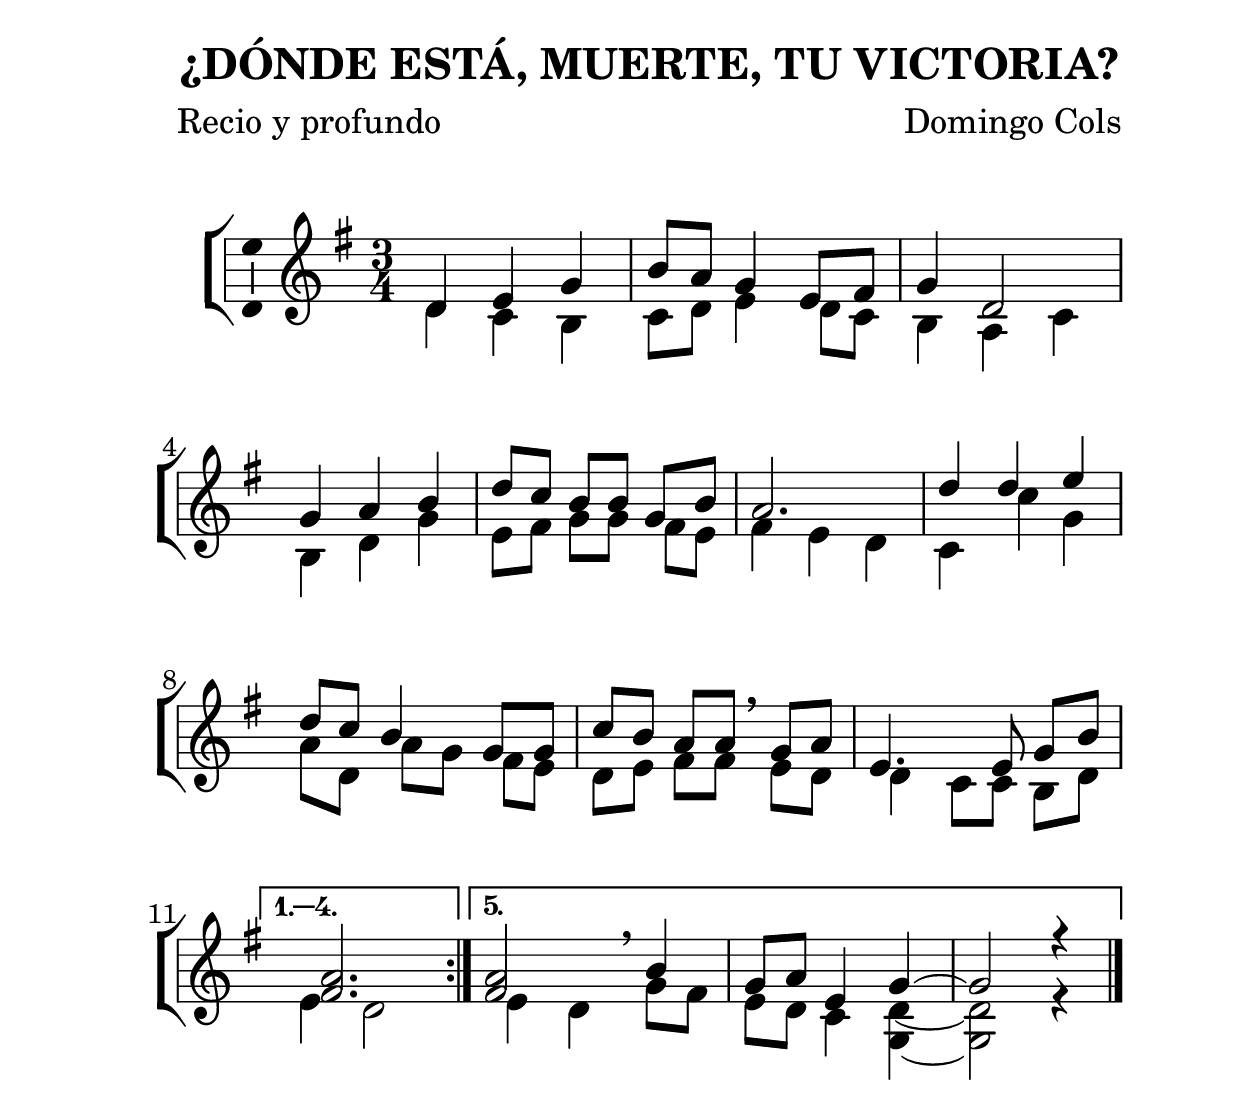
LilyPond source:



%versión de lilypond para la que se ha escrito esta partitura:
\version "2.16.0"

	%Tamaño papel
	#(set-default-paper-size "a4")
	%Tamaño partitura
	#(set-global-staff-size 30)
	%No responde al pulsar sobre una nota
	#(ly:set-option 'point-and-click #f)

%parámetros del encabezamiento:
\header {
	%title = "¿DÓNDE ESTÁ, MUERTE, TU VICTORIA?"
	title = \markup{\fontsize #-2 "¿DÓNDE ESTÁ, MUERTE, TU VICTORIA?"}
	subtitle = ""
	composer = "Domingo Cols"
	poet = "Recio y profundo"
	meter = ""
	arranger = ""
%	tagline="Monasterio de la Madre de Dios. Buenafuente del Sistal."
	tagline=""
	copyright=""
	tiempo = ""
	usos = ""
	letra = "¿Dónde está, muerte, tu victoria? ¿Dónde está, muerte, tu aguijón? Todo es destello de su gloria, clara luz, resurrección. Fiesta es la lucha terminada, vida es la muerte del Señor, día la noche engalanada, gloria eterna de su amor. Fuente perenne de la vida, luz siempre viva de su don, Cristo es ya vida siempre unida a toda vida en aflicción. Cuando la noche se avecina, noche del hombre y su ilusión, Cristo es ya luz que lo ilumina, sol de su vida y corazón. Demos al Padre la alabanza, por Jesucristo, Hijo y Señor, dénos su Espíritu, esperanza viva y eterna de su amor. Amén."
	}

%parámetros asociados al papel:
\paper  {
	oddHeaderMarkup = \markup {\fill-line { \on-the-fly #not-first-page \fromproperty #'header:title \on-the-fly #not-first-page \fromproperty #'header:composer }}
	evenHeaderMarkup = \markup {\fill-line { \fromproperty #'header:composer \fromproperty #'header:title }}
	#(set-paper-size "a4")
	print-page-number = ##f
	first-page-number = 1
	print-first-page-number = ##f
%	head-separation = 3.0 \cm
	top-margin = 2.0 \cm
	bottom-margin = 0.0\cm
%%%	bottom-margin = -2.0\cm
	left-margin = 3.0 \cm
	line-width = 16.0 \cm
	indent = 8\mm
	interscoreline = 2.\mm
	between-system-space = 15\mm
%	para que las partituras no llenen la hoja:
	ragged-bottom = ##t
%	idem para la última hoja:
	ragged-last-bottom = ##f
%	para que las partituras llenen el ancho del papel:
	ragged-last = ##f
	after-title-space = 2.5 \cm
%page-count=1
%system-count=4

	%Flexible Vertical Spacing
%	markup-markup-spacing =
%	#'((basic-distance . 15) (minimum-distance . 15) (padding . 3))
	markup-system-spacing =
	#'((basic-distance . 15) (minimum-distance . 15) (padding . 3))
	system-system-spacing =
	#'((basic-distance . 15) (minimum-distance . 15) (padding . 3))
	score-system-spacing =
	#'((basic-distance . 15) (minimum-distance . 15) (padding . 5))
%	top-system-spacing = % header
%	#'((basic-distance . 8) (minimum-distance . 0) (padding . 0))
%	top-markup-spacing =
%	#'((basic-distance . 20) (minimum-distance . 20) (padding . 0))
	last-bottom-spacing = % footer
	#'((basic-distance . 5) (minimum-distance . 5) (padding . 0))
%	score-markup-spacing =
%	#'((basic-distance . 16) (minimum-distance . 13) (padding . 0))

	}


%para incluir divisiones gregorianas
%\include "gregorian.ly"
%Ojo. Incluir este fichero implica desactivar la sentencia ragged-last = ##f
%Es decir, deja de justificar las partituras a la derecha


%parámetros que afectan a toda la partitura:
global =  {
	%clave de sol (G):
	\clef G
	%armadura:
%%%	\transpose a b
	\key g \major
	\tempo 4=75
	\set Score.tempoHideNote = ##t
	}


melodia =
%%%	\transpose a b
{
	\relative c' {
\time 3/4

<<
{
\voiceOne
\stemUp

\repeat volta 5 {
d4 e g
b8 a g4 e8 fis
g4 d2
g4 a b
d8 c b b g b
a2.
d4 d e
d8 c b4 g8 g
c8 b a a \breathe g a
e4. e8 g b
}

\alternative {
{
<a fis>2.
}
{
<a fis>2 \breathe b4
g8 a e4 g~
g2 r4
}
}

}
\new Voice=voicetwo {
\voiceTwo
\stemDown

\repeat volta 5 {
d4 c b
c8 d e4 d8 c
b4 a c
b4 d g
e8 fis g g fis e
fis4 e d
c4 c' g
a8 d, a' g fis e
d8 e fis fis \breathe e d
d4 c8 c b d
}

\alternative {
{
e4 d2
}
{

e4 d g8 fis
<<
{
s2 d4~
d2 r4
}
{
e8 d c4 g~
g2 r4
}
>>

}
}

}
>>

\bar "|."
}
}


texto = \lyricmode {
\set stanza =#"1. " ¿Dón -- de~es -- tá, muer -- _ te, tu vic -- to -- ria? __ _
¿Dón -- de~es -- tá, muer -- _ te, __ _ tu~a -- gui -- jón? __ _ _
To -- do~es des -- te -- _ llo __ _ de su glo -- _ ria, __ _
cla -- ra luz, __ _ re -- su -- rrec -- ción. __ _
	}

textodos = \lyricmode {
\set stanza =#"2. " Fies -- ta~es la lu -- _ cha ter -- mi -- na -- da, __ _
vi -- da~es la muer -- _ te __ _ del Se -- ñor, __ _ _
dí -- a la no -- _ che~en -- _ ga -- la -- na -- _ da, __ _
glo -- ria~e -- ter -- _ na de su~a -- mor. __ _
	}

textotres = \lyricmode {
\set stanza =#"3. " Fuen -- te pe -- ren -- _ ne de la vi -- da, __ _
luz siem -- pre vi -- _ va __ _ de su don, __ _ _
Cris -- to~es ya vi -- _ da __ _ siem -- pre~u -- ni -- _ da __ _
a to -- da vi -- da~en a -- flic -- ción. __ _
	}

textocuatro = \lyricmode {
\set stanza =#"4. " Cuan -- do la no -- _ che se~a -- ve -- ci -- na, __ _
no -- che del hom -- _ bre~y __ _ su~i -- lu -- sión, __ _ _
Cris -- to~es ya luz __ _ que __ _ lo~i -- lu -- mi -- _ na, __ _
sol de su vi -- da~y co -- ra -- zón. __ _
	}

textocinco = \lyricmode {
\set stanza =#"5. " De -- mos al Pa -- _ dre la~a -- la -- ban -- za, __ _
por Je -- su -- cris -- _ to, Hi -- jo~y Se -- ñor, __ _ _
dé -- nos su~Es -- pí -- ri -- tu, __ _ es -- pe -- ran -- _ za __ _
vi -- va~y~e -- ter -- _ na de su~a- \skip1 \skip1
-mor. __ _
A -- _ _ _ _ mén. __
	}


vozStaff = \context Voice = vozStaff
\with {\consists "Ambitus_engraver"}
<<
	\set Staff.instrumentName = ""
	\set Staff.shortInstrumentName = ""
	\set Staff.midiInstrument = #"acoustic grand"
	\set Staff.midiMinimumVolume = #0.7
	\set Staff.midiMaximumVolume = #0.9
	\global
	\melodia
	>>


textoStaff = \context Lyrics = textoStaff <<
%	\set vocalName =#"1. "
	\set shortVocalName =#"1. "
	\lyricsto voicetwo \texto
	>>

textodosStaff = \context Lyrics = textodosStaff <<
%	\set vocalName =#"2. "
	\set shortVocalName =#"2. "
	\lyricsto voicetwo \textodos
	>>

textotresStaff = \context Lyrics = textotresStaff <<
%	\set vocalName =#"3. "
	\set shortVocalName =#"3. "
	\lyricsto voicetwo \textotres
	>>

textocuatroStaff = \context Lyrics = textocuatroStaff <<
%	\set vocalName =#"4. "
	\set shortVocalName =#"4. "
	\lyricsto voicetwo \textocuatro
	>>

textocincoStaff = \context Lyrics = textocincoStaff <<
%	\set vocalName =#"5. "
	\set shortVocalName =#"5. "
	\lyricsto voicetwo \textocinco
	>>


\book {
	\score {
		\context ChoirStaff {
			\override StaffGroup.SystemStartBracket #'collapse-height = #1
			\override Score.SystemStartBar #'collapse-height = #1
\overrideTimeSignatureSettings
3/4          % timeSignatureFraction
1/4          % baseMomentFraction
#'(1 1 1)    % beatStructure
#'()         % beamExceptions
			<<
			\vozStaff
			\textoStaff
			\textodosStaff
			\textotresStaff
			\textocuatroStaff
			\textocincoStaff
			>>
		}
		\layout {
	    		\context {
				\Lyrics
				%\override LyricText #'font-size = #2
				}
	   		\context {
				\Score
				%\override StaffSymbol #'staff-space = #(magstep +3)
				\override InstrumentName #'X-offset = #1.5
				\override InstrumentName #'font-series = #'bold
				}
%%%			\context {
%%%				\Staff
%%%				\remove "Time_signature_engraver"
%%%				\override BarLine #'transparent = ##t
%%%				}
			}
		}
	\score {
		\context ChoirStaff {
			\override StaffGroup.SystemStartBracket #'collapse-height = #1
			\override Score.SystemStartBar #'collapse-height = #1
			<<
			\vozStaff
			>>
		}
		\midi {
	  		\context {
	  			\Score
				tempoWholesPerMinute = #(ly:make-moment 70 4)
				}
			}
		}
}


